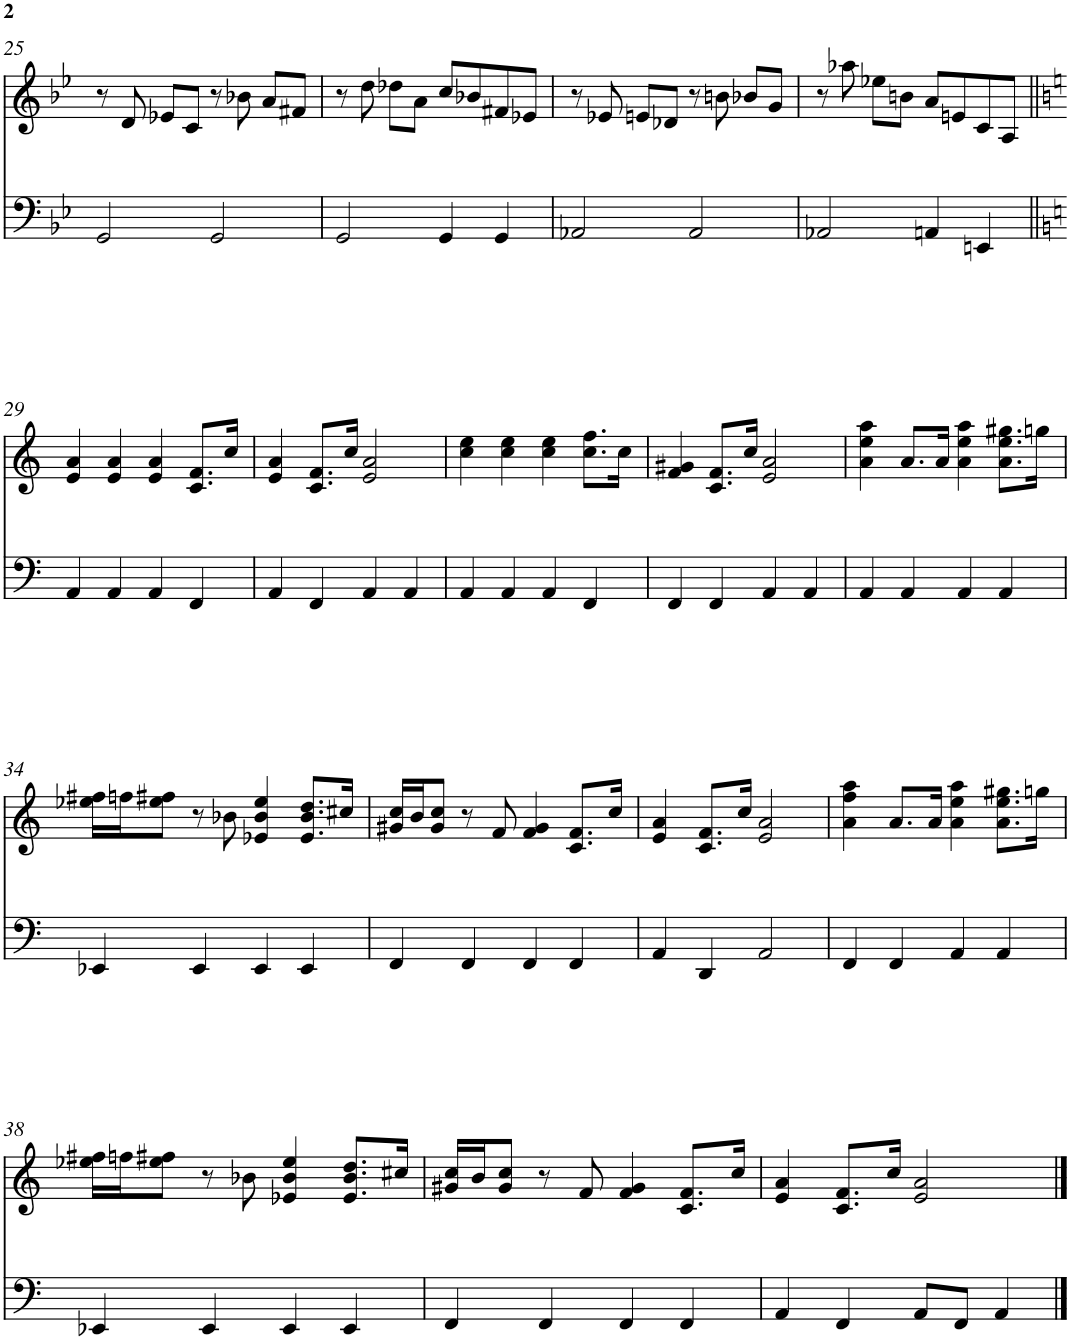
**kern	**kern
*part2	*part1
*staff2	*staff1
*I"Grand Piano	*I"Grand Piano
!!LO:PB:g=z
*clefF4	*clefG2
*k[b-e-]	*k[b-e-]
*M4/4	*M4/4
=25	=25
2GG/	8r
.	8d/
.	8e-X/L
.	8c/J
2GG/	8r
.	8b-X\
.	8a/L
.	8f#X/J
=26	=26
2GG/	8r
.	8dd\
.	8dd-X\L
.	8a\J
4GG/	8cc/L
.	8b-X/
4GG/	8f#X/
.	8e-X/J
=27	=27
2AA-X/	8r
.	8e-X/
.	8en/L
.	8d-X/J
2AA-/	8r
.	8bn\
.	8b-X/L
.	8g/J
=28	=28
2AA-X/	8r
.	8aa-X\
.	8ee-X\L
.	8bn\J
4AAn/	8a/L
.	8en/
4EEn/	8c/
.	8A/J
!!LO:LB:g=z
=29||	=29||
*k[]	*k[]
*C:	*C:
4AA/	4e/ 4a/
4AA/	4e/ 4a/
4AA/	4e/ 4a/
4FF/	8.c/ 8.f/L
.	16cc/Jk
=30	=30
4AA/	4e/ 4a/
4FF/	8.c/ 8.f/L
.	16cc/Jk
4AA/	2e/ 2a/
4AA/	.
=31	=31
4AA/	4cc\ 4ee\
4AA/	4cc\ 4ee\
4AA/	4cc\ 4ee\
4FF/	8.cc\ 8.ff\L
.	16cc\Jk
=32	=32
4FF/	4f/ 4g#X/
4FF/	8.c/ 8.f/L
.	16cc/Jk
4AA/	2e/ 2a/
4AA/	.
=33	=33
4AA/	4a\ 4ee\ 4aa\
4AA/	8.a/L
.	16a/Jk
4AA/	4a\ 4ee\ 4aa\
4AA/	8.a\ 8.ee\ 8.gg#X\L
.	16ggn\Jk
!!LO:LB:g=z
=34	=34
4EE-X/	16ee-X\ 16ff#X\LL
.	16ffn\J
.	8ee-\ 8ff#X\J
4EE-/	8r
.	8b-X\
4EE-/	4e-X/ 4b-/ 4ee-/
4EE-/	8.e-/ 8.b-/ 8.dd/L
.	16cc#X/Jk
=35	=35
4FF/	16g#X/ 16cc/LL
.	16b/J
.	8g#/ 8cc/J
4FF/	8r
.	8f/
4FF/	4f/ 4g#/
4FF/	8.c/ 8.f/L
.	16cc/Jk
=36	=36
4AA/	4e/ 4a/
4DD/	8.c/ 8.f/L
.	16cc/Jk
2AA/	2e/ 2a/
=37	=37
4FF/	4a\ 4ff\ 4aa\
4FF/	8.a/L
.	16a/Jk
4AA/	4a\ 4ee\ 4aa\
4AA/	8.a\ 8.ee\ 8.gg#X\L
.	16ggn\Jk
!!LO:LB:g=z
=38	=38
4EE-X/	16ee-X\ 16ff#X\LL
.	16ffn\J
.	8ee-\ 8ff#X\J
4EE-/	8r
.	8b-X\
4EE-/	4e-X/ 4b-/ 4ee-/
4EE-/	8.e-/ 8.b-/ 8.dd/L
.	16cc#X/Jk
=39	=39
4FF/	16g#X/ 16cc/LL
.	16b/J
.	8g#/ 8cc/J
4FF/	8r
.	8f/
4FF/	4f/ 4g#/
4FF/	8.c/ 8.f/L
.	16cc/Jk
=40	=40
4AA/	4e/ 4a/
4FF/	8.c/ 8.f/L
.	16cc/Jk
8AA/L	2e/ 2a/
8FF/J	.
4AA/	.
==	==
*-	*-
